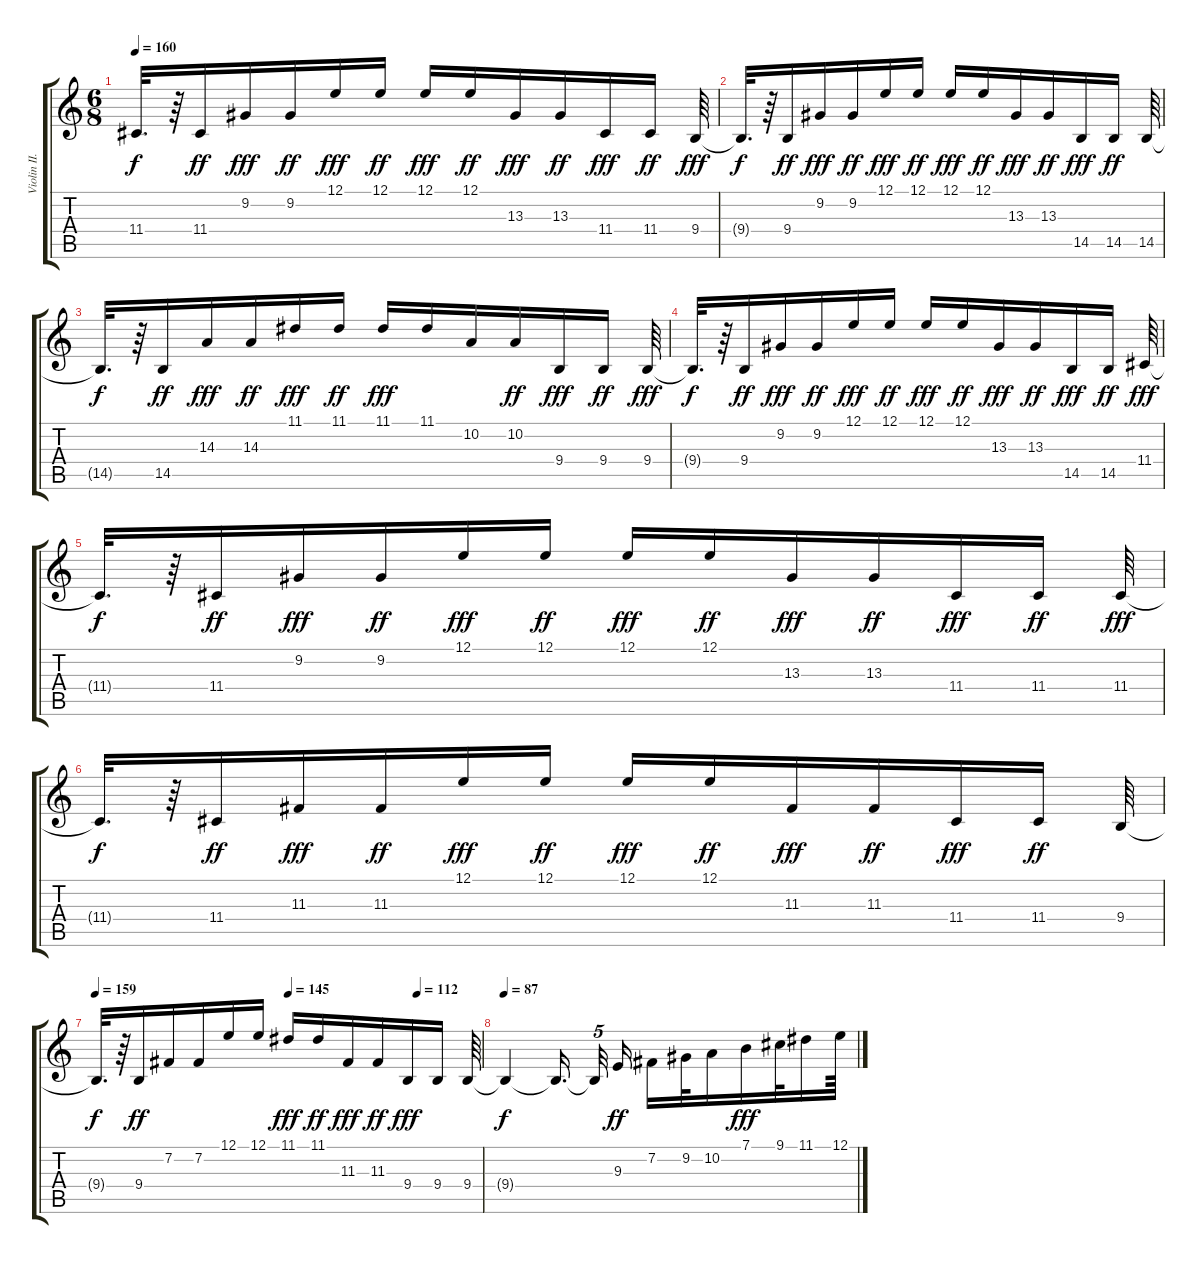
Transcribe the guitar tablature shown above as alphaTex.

\track ("Violin II." "Violin II.") {instrument pizzicatostrings}
\staff {score tabs}
\tuning (E4 B3 G3 D3 A2 E2) {hide}
\ts (6 8)
\tempo 160
\clef g2
\ks c
11.4{t}.32{d dy f} r.64 11.4.16{dy ff} 9.2.16{dy fff} 9.2.16{dy ff} 12.1.16{dy fff} 12.1.16{dy ff} 12.1.16{dy fff} 12.1.16{dy ff} 13.3.16{dy fff} 13.3.16{dy ff} 11.4.16{dy fff} 11.4.16{dy ff} 9.4.64{dy fff} |
9.4{t}.32{d dy f} r.64 9.4.16{dy ff} 9.2.16{dy fff} 9.2.16{dy ff} 12.1.16{dy fff} 12.1.16{dy ff} 12.1.16{dy fff} 12.1.16{dy ff} 13.3.16{dy fff} 13.3.16{dy ff} 14.5.16{dy fff} 14.5.16{dy ff} 14.5.64 |
14.5{t}.32{d dy f} r.64 14.5.16{dy ff} 14.3.16{dy fff} 14.3.16{dy ff} 11.1.16{dy fff} 11.1.16{dy ff} 11.1.16{dy fff} 11.1.16 10.2.16 10.2.16{dy ff} 9.4.16{dy fff} 9.4.16{dy ff} 9.4.64{dy fff} |
9.4{t}.32{d dy f} r.64 9.4.16{dy ff} 9.2.16{dy fff} 9.2.16{dy ff} 12.1.16{dy fff} 12.1.16{dy ff} 12.1.16{dy fff} 12.1.16{dy ff} 13.3.16{dy fff} 13.3.16{dy ff} 14.5.16{dy fff} 14.5.16{dy ff} 11.4.64{dy fff} |
11.4{t}.32{d dy f} r.64 11.4.16{dy ff} 9.2.16{dy fff} 9.2.16{dy ff} 12.1.16{dy fff} 12.1.16{dy ff} 12.1.16{dy fff} 12.1.16{dy ff} 13.3.16{dy fff} 13.3.16{dy ff} 11.4.16{dy fff} 11.4.16{dy ff} 11.4.64{dy fff} |
11.4{t}.32{d dy f} r.64 11.4.16{dy ff} 11.3.16{dy fff} 11.3.16{dy ff} 12.1.16{dy fff} 12.1.16{dy ff} 12.1.16{dy fff} 12.1.16{dy ff} 11.3.16{dy fff} 11.3.16{dy ff} 11.4.16{dy fff} 11.4.16{dy ff} 9.4.64 |
\tempo 159
\tempo (145 0.5)
\tempo (112 0.8333333333333334)
9.4{t}.32{d dy f} r.64 9.4.16{dy ff} 7.2.16 7.2.16 12.1.16 12.1.16 11.1.16{dy fff} 11.1.16{dy ff} 11.3.16{dy fff} 11.3.16{dy ff} 9.4.16{dy fff} 9.4.16 9.4.64 |
\tempo 87
9.4{t}.4{dy f} 9.4{t}.16{d beam splitsecondary} 9.4{t}.32{tu (5 4)} 9.3.16{dy ff} 7.2.16 9.2.32 10.2.16 7.1.16{dy fff} 9.1.32 11.1.16 12.1.64
